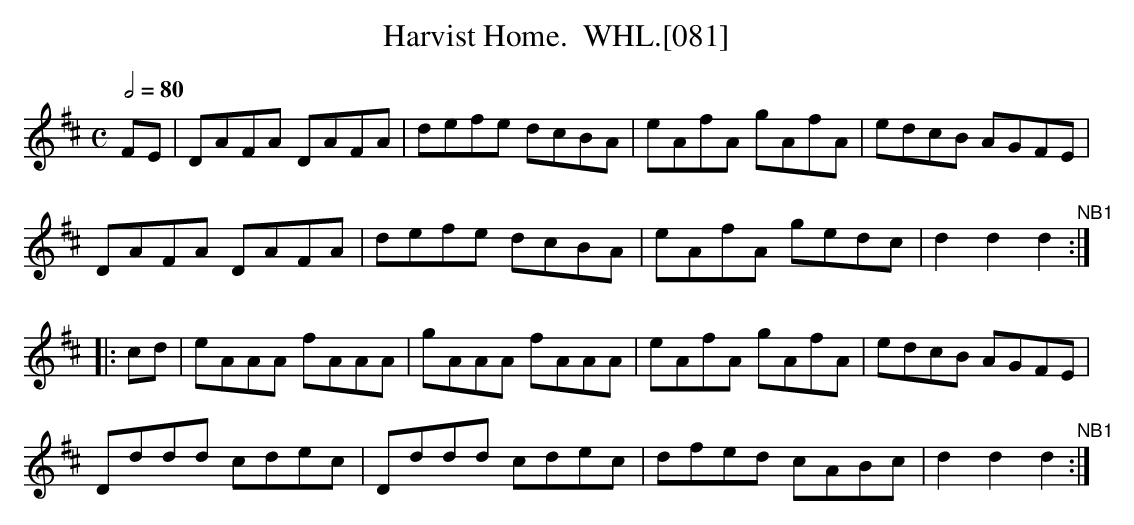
X:1
T:Harvist Home.  WHL.[081]
M:C
L:1/8
Q:1/2=80
K:D
FE|DAFA DAFA|defe dcBA|eAfA gAfA|edcB AGFE|
DAFA DAFA|defe dcBA|eAfA gedc|d2d2d2 "^NB1":|
|: cd|eAAA fAAA|gAAA fAAA|eAfA gAfA|edcB AGFE|
Dddd cdec|Dddd cdec|dfed cABc|d2d2d2 "^NB1":|
